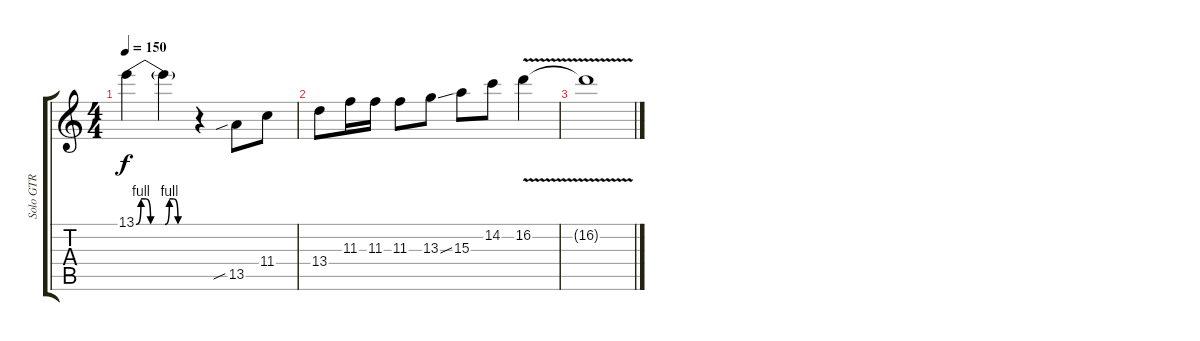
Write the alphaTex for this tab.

\track ("Solo GTR" "Solo GTR") {instrument overdrivenguitar}
\staff {score tabs}
\tuning (Eb4 Bb3 Gb3 Db3 Ab2 Eb2) {hide}
\ts (4 4)
\tempo 150
\clef g2
\ks c
13.1{be (custom 0 0 10 4 20 4 30 0 60 0) t}.4{dy f} 13.1{be (custom 0 0 10 4 20 4 30 0 60 0) t}.4 r.4 13.5{sib}.8 11.4.8 |
13.4.8 11.3.16 11.3.16 11.3.8 13.3{ss}.8 15.3.8 14.2.8 16.2{v}.4 |
16.2{t}.1
